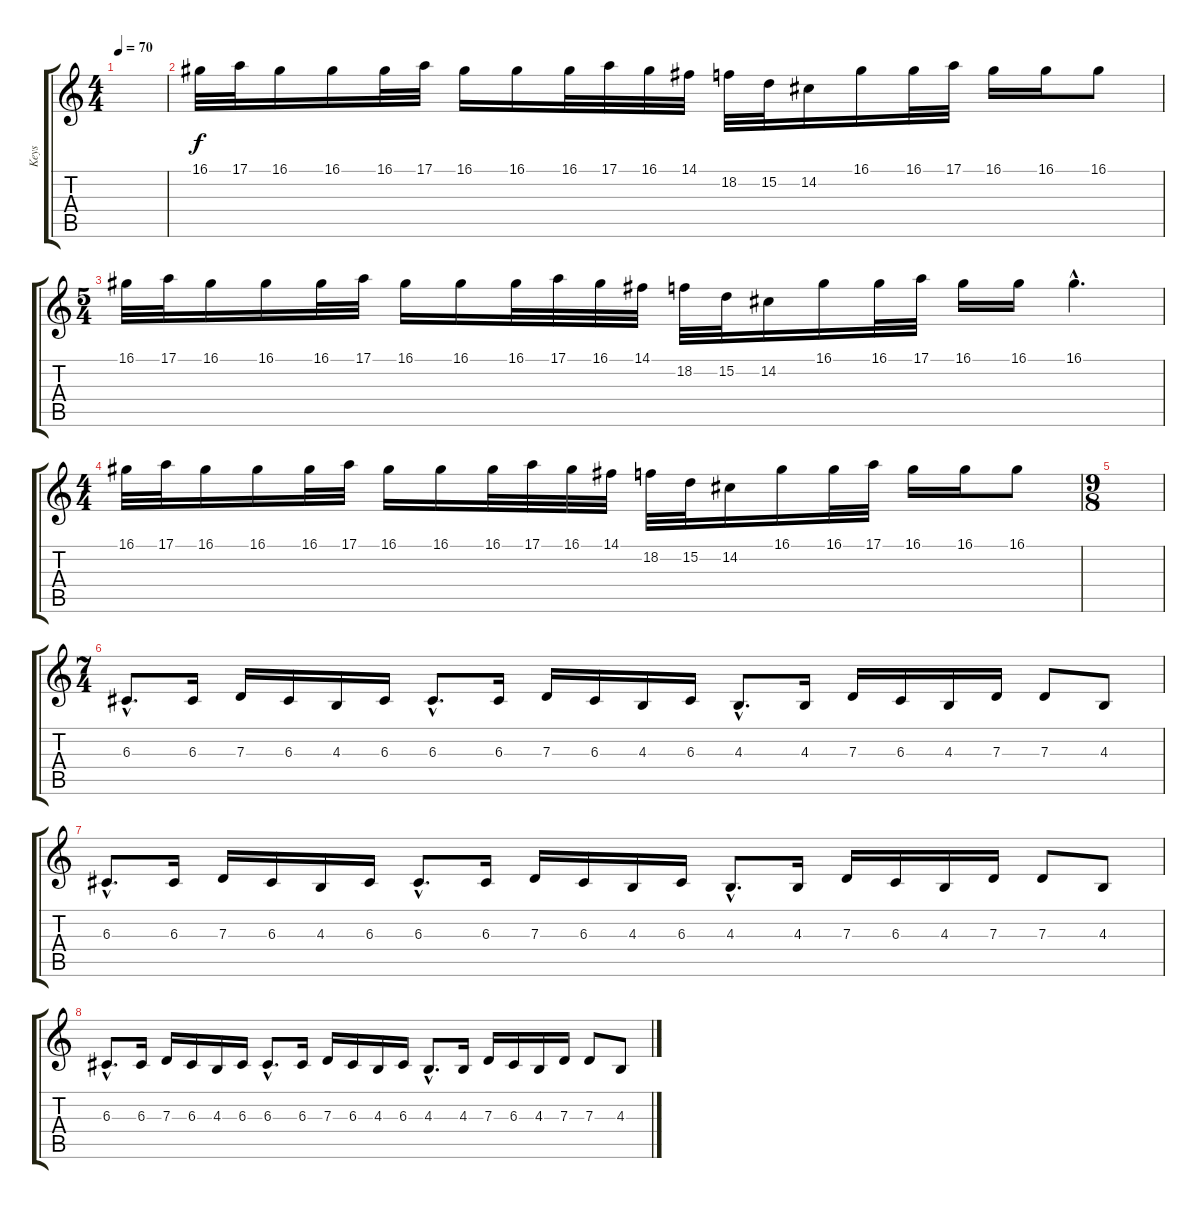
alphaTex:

\track ("Keys" "Keys") {instrument fx5brightness}
\staff {score tabs}
\tuning (E4 B3 G3 D3 A2 E2) {hide}
\ts (4 4)
\tempo 70
\clef g2
\ks c
|
16.1.32{volume 4} 17.1.32 16.1.16 16.1.16 16.1.32 17.1.32 16.1.16 16.1.16 16.1.32 17.1.32 16.1.32 14.1.32 18.2.32 15.2.32 14.2.16 16.1.16 16.1.32 17.1.32 16.1.16 16.1.16 16.1.8 |
\ts (5 4)
16.1.32{volume 2} 17.1.32 16.1.16 16.1.16 16.1.32 17.1.32 16.1.16 16.1.16 16.1.32 17.1.32 16.1.32 14.1.32 18.2.32 15.2.32 14.2.16 16.1.16 16.1.32 17.1.32 16.1.16 16.1.16 16.1{hac}.4{d} |
\ts (4 4)
16.1.32{volume 0} 17.1.32 16.1.16 16.1.16 16.1.32 17.1.32 16.1.16 16.1.16 16.1.32 17.1.32 16.1.32 14.1.32 18.2.32 15.2.32 14.2.16 16.1.16 16.1.32 17.1.32 16.1.16 16.1.16 16.1.8 |
\ts (9 8)
|
\ts (7 4)
6.3{hac}.8{d} 6.3.16 7.3.16 6.3.16 4.3.16 6.3.16 6.3{hac}.8{d} 6.3.16 7.3.16 6.3.16 4.3.16 6.3.16 4.3{hac}.8{d} 4.3.16 7.3.16 6.3.16 4.3.16 7.3.16 7.3.8 4.3.8 |
6.3{hac}.8{d volume 3} 6.3.16 7.3.16 6.3.16 4.3.16 6.3.16 6.3{hac}.8{d} 6.3.16 7.3.16 6.3.16 4.3.16 6.3.16 4.3{hac}.8{d} 4.3.16 7.3.16 6.3.16 4.3.16 7.3.16 7.3.8 4.3.8 |
6.3{hac}.8{d volume 1} 6.3.16 7.3.16 6.3.16 4.3.16 6.3.16 6.3{hac}.8{d} 6.3.16 7.3.16 6.3.16 4.3.16 6.3.16 4.3{hac}.8{d} 4.3.16 7.3.16 6.3.16 4.3.16 7.3.16 7.3.8 4.3.8
